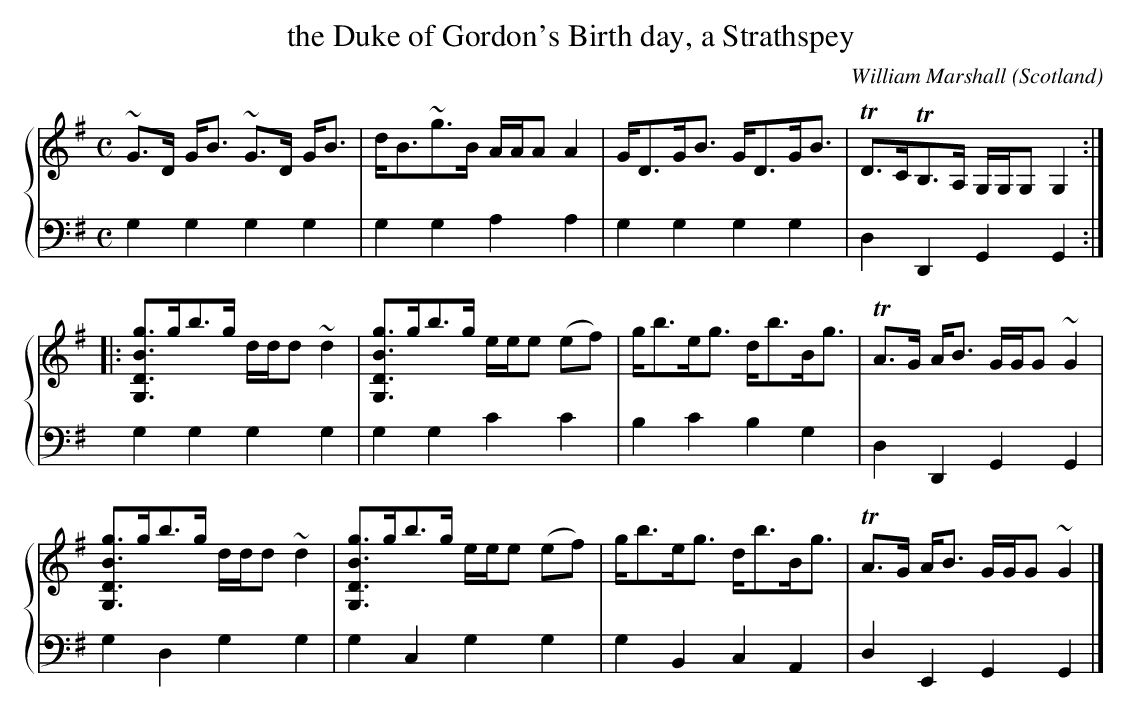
X:1
T:the Duke of Gordon's Birth day, a Strathspey
C:William Marshall
L:1/8
M:C
O:Scotland
K:G major
%%staves {1 2}
V:1
~G>D G<B ~G>D G<B | d<B~g>B A/A/A A2 | \
G<DG<B G<DG<B | !trill!D>C!trill!B,>A, G,/G,/G, G,2 ::
[G,DBg]>gb>g d/d/d ~d2 | [G,DBg]>gb>g e/e/e (ef) | \
g<be<g d<bB<g | !trill!A>G A<B G/G/G ~G2 |
[G,DBg]>gb>g d/d/d ~d2 | [G,DBg]>gb>g e/e/e (ef) | \
g<be<g d<bB<g | !trill!A>G A<B G/G/G ~G2 |]
V:2 clef=bass octave=-2
L:1/4
gggg | ggaa |gggg | dDGG :| \
gggg | ggc'c' | bc'bg | dDGG | \
gdgg | gcgg | gBcA | dEGG |]
